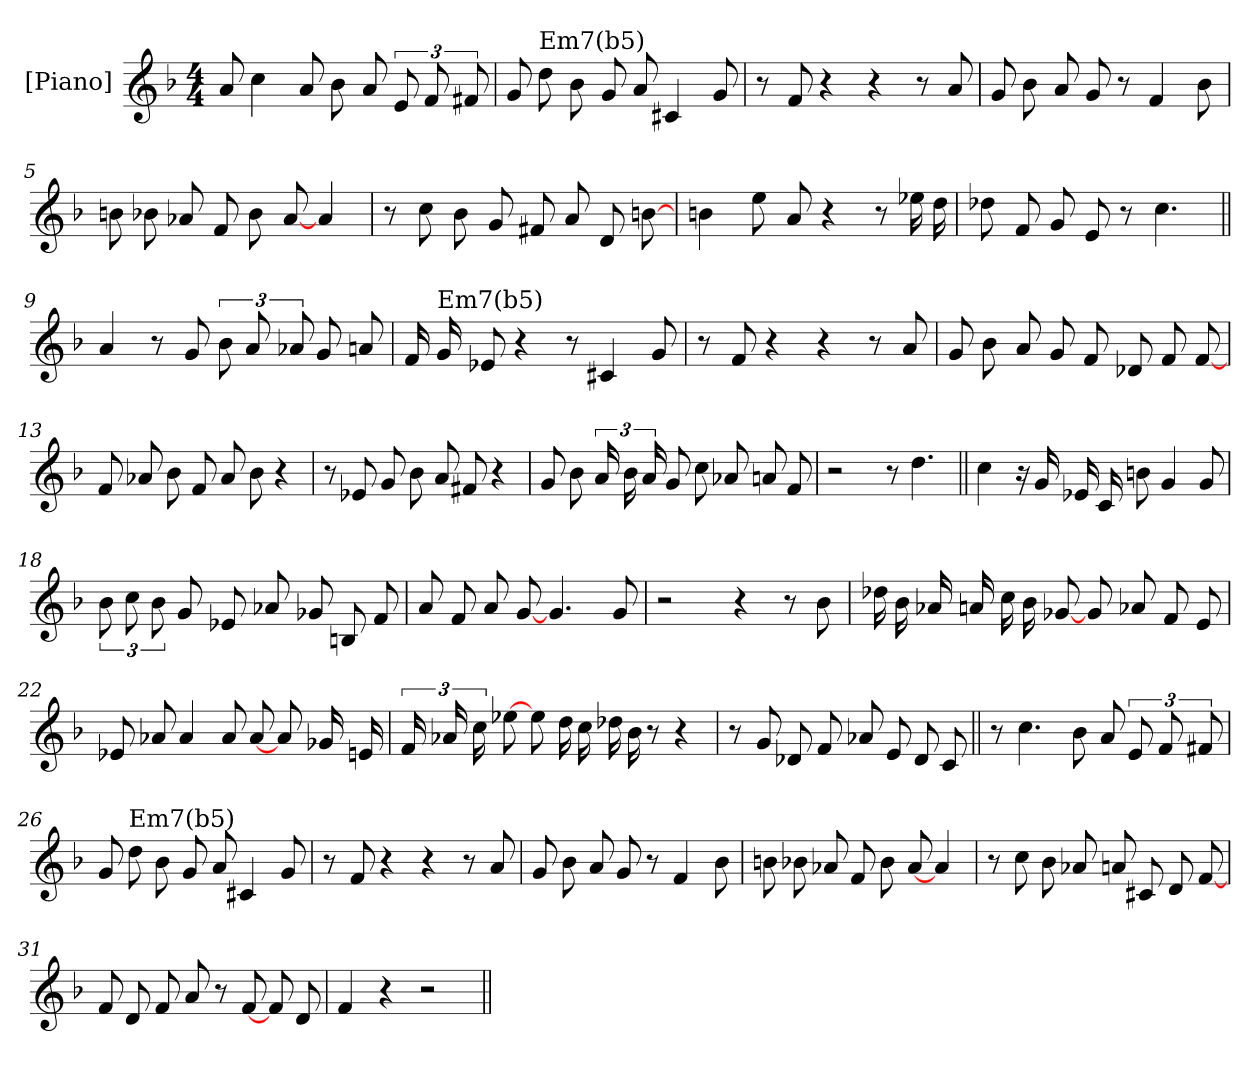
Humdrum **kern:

**kern
*part1
*staff1
*I"[Piano]
*I'Pno
*clefG2
*k[b-]
*F:
*M4/4
=1
8aL
4cc
8a
8b-L
8a
12eL
12f
12f#
=2
8gL
!LO:TX:a:t=Em7(b5)
8dd
8b-
8g
8aL
4c#
8g
=3
8r
8f
4r
4r
8r
8a
=4
8gL
8b-
8a
8g
8r
4f
8b-
!!LO:LB:g=z
=5
8bL
8b-
8a-
8f
8b-L
[8a-
4a-
=6
8r
8cc
8b-L
8g
8f#L
8a
8d
[8b
=7
4b
8eeL
8a
4r
8r
16ee-
16dd
=8
8dd-L
8f
8g
8e
8r
4.cc
!!LO:LB:g=z
=9||
4a
8r
8g
12b-L
12a
12a-
8gL
8a
=10
16fLL
!LO:TX:a:t=Em7(b5)
16g
8e-
4r
8r
4c#
8g
=11
8r
8f
4r
4r
8r
8a
=12
8gL
8b-
8a
8g
8fL
8d-
8f
[8f
!!LO:LB:g=z
=13
8fL
8a-
8b-
8f
8a-L
8b-
4r
=14
8r
8e-
8gL
8b-
8aL
8f#
4r
=15
8gL
8b-
24aLL
24b-
24a
8gL
8ccL
8a-
8a
8f
=16
2r
8r
4.dd
!!LO:LB:g=z
=17||
4cc
16r
16g
16e-
16c
8bL
4g
8g
=18
12b-L
12cc
12b-
8gL
8e-
8a-L
8g-
8B
8f
=19
8aL
8f
8a
[8g
4.g
8g
=20
2r
4r
8r
8b-
!!LO:LB:g=z
=21
16dd-LL
16b-
16a-
16a
16ccLL
16b-
[8g-
8g-L
8a-
8f
8e
=22
8e-L
8a-
4a-
8a-L
[8a-
8a-L
16g-
16e
=23
24fLL
24a-
24cc
[8ee-L
8ee-L
16dd
16cc
16dd-LL
16b-
8r
4r
=24
8r
8g
8d-L
8f
8a-L
8e
8d-
8c
!!LO:LB:g=z
=25||
8r
4.cc
8b-L
8a
12eL
12f
12f#
=26
8gL
!LO:TX:a:t=Em7(b5)
8dd
8b-
8g
8aL
4c#
8g
=27
8r
8f
4r
4r
8r
8a
=28
8gL
8b-
8a
8g
8r
4f
8b-
!!LO:LB:g=z
=29
8bL
8b-
8a-
8f
8b-L
[8a-
4a-
=30
8r
8cc
8b-L
8a-
8aL
8c#
8d
[8f
=31
8fL
8d
8f
8a
8r
[8f
8fL
8d
=32
4f
4r
2r
=||
*-
